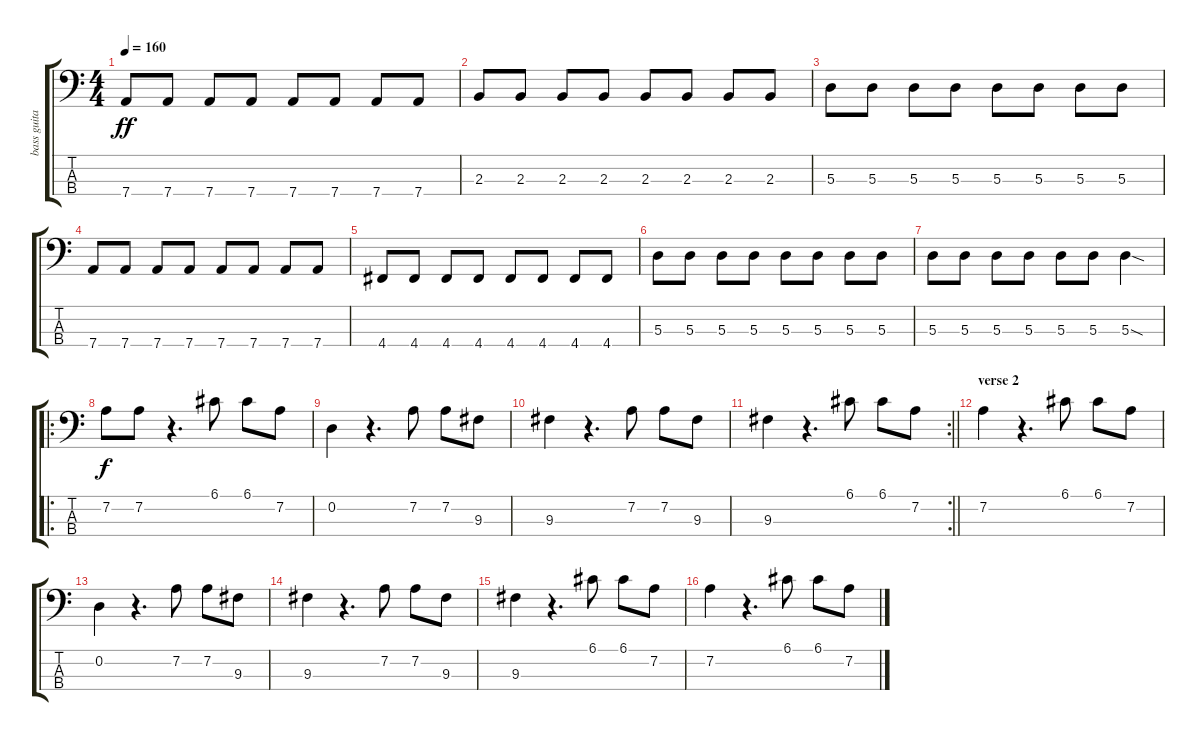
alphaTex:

\track ("bass guitar" "bass guita") {instrument electricbasspick}
\staff {score tabs}
\tuning (G2 D2 A1 D1) {hide}
\ts (4 4)
\tempo 160
\clef f4
\ks c
7.4.8{dy ff} 7.4.8 7.4.8 7.4.8 7.4.8 7.4.8 7.4.8 7.4.8 |
2.3.8 2.3.8 2.3.8 2.3.8 2.3.8 2.3.8 2.3.8 2.3.8 |
5.3.8 5.3.8 5.3.8 5.3.8 5.3.8 5.3.8 5.3.8 5.3.8 |
7.4.8 7.4.8 7.4.8 7.4.8 7.4.8 7.4.8 7.4.8 7.4.8 |
4.4.8 4.4.8 4.4.8 4.4.8 4.4.8 4.4.8 4.4.8 4.4.8 |
5.3.8 5.3.8 5.3.8 5.3.8 5.3.8 5.3.8 5.3.8 5.3.8 |
5.3.8 5.3.8 5.3.8 5.3.8 5.3.8 5.3.8 5.3{sod}.4 |
\ro
7.2.8{dy f} 7.2.8 r.4{d} 6.1.8 6.1.8 7.2.8 |
0.2.4 r.4{d} 7.2.8 7.2.8 9.3.8 |
9.3.4 r.4{d} 7.2.8 7.2.8 9.3.8 |
\rc 2
\barLineRight lightlight
9.3.4 r.4{d} 6.1.8 6.1.8 7.2.8 |
\section ("" "verse 2")
7.2.4 r.4{d} 6.1.8 6.1.8 7.2.8 |
0.2.4 r.4{d} 7.2.8 7.2.8 9.3.8 |
9.3.4 r.4{d} 7.2.8 7.2.8 9.3.8 |
9.3.4 r.4{d} 6.1.8 6.1.8 7.2.8 |
7.2.4 r.4{d} 6.1.8 6.1.8 7.2.8
